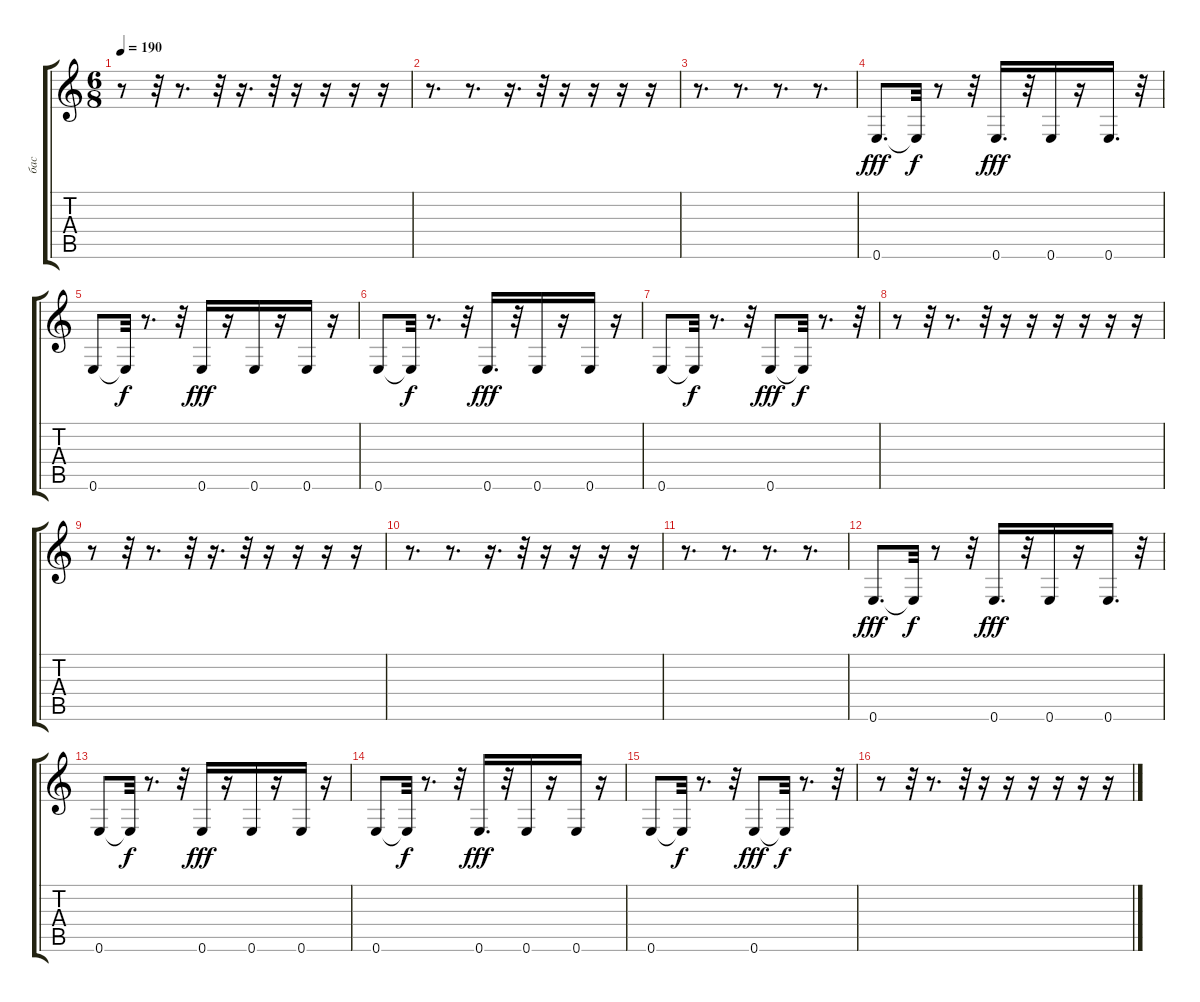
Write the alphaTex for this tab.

\track ("бас" "бас") {instrument electricbasspick}
\staff {score tabs}
\tuning (E4 B3 G3 D3 A2 E2) {hide}
\ts (6 8)
\tempo 190
\clef g2
\ks c
r.8{dy f} r.32 r.8{d} r.32 r.16{d} r.32 r.16 r.16 r.16 r.16 |
r.8{d} r.8{d} r.16{d} r.32 r.16 r.16 r.16 r.16 |
r.8{d} r.8{d} r.8{d} r.8{d} |
0.6.8{d dy fff} 0.6{t}.32{dy f} r.8 r.32 0.6.16{d dy fff} r.32 0.6.16 r.16 0.6.16{d} r.32 |
0.6.8 0.6{t}.32{dy f} r.8{d} r.32 0.6.16{dy fff} r.16 0.6.16 r.16 0.6.16 r.16 |
0.6.8 0.6{t}.32{dy f} r.8{d} r.32 0.6.16{d dy fff} r.32 0.6.16 r.16 0.6.16 r.16 |
0.6.8 0.6{t}.32{dy f} r.8{d} r.32 0.6.8{dy fff} 0.6{t}.32{dy f} r.8{d} r.32 |
r.8 r.32 r.8{d} r.32 r.16 r.16 r.16 r.16 r.16 r.16 |
r.8 r.32 r.8{d} r.32 r.16{d} r.32 r.16 r.16 r.16 r.16 |
r.8{d} r.8{d} r.16{d} r.32 r.16 r.16 r.16 r.16 |
r.8{d} r.8{d} r.8{d} r.8{d} |
0.6.8{d dy fff} 0.6{t}.32{dy f} r.8 r.32 0.6.16{d dy fff} r.32 0.6.16 r.16 0.6.16{d} r.32 |
0.6.8 0.6{t}.32{dy f} r.8{d} r.32 0.6.16{dy fff} r.16 0.6.16 r.16 0.6.16 r.16 |
0.6.8 0.6{t}.32{dy f} r.8{d} r.32 0.6.16{d dy fff} r.32 0.6.16 r.16 0.6.16 r.16 |
0.6.8 0.6{t}.32{dy f} r.8{d} r.32 0.6.8{dy fff} 0.6{t}.32{dy f} r.8{d} r.32 |
r.8 r.32 r.8{d} r.32 r.16 r.16 r.16 r.16 r.16 r.16
